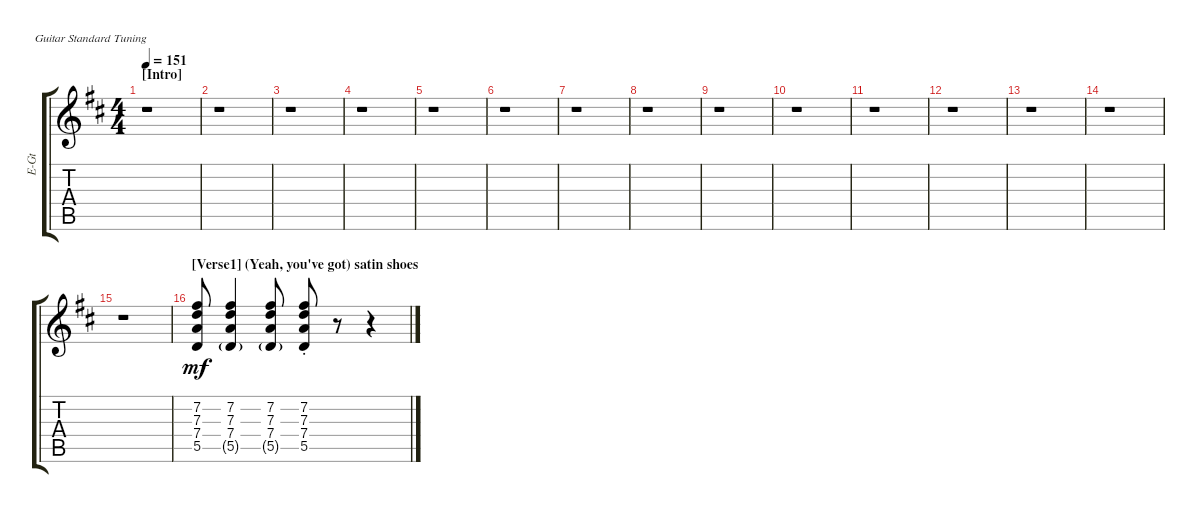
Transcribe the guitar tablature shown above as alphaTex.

\bracketExtendMode groupsimilarinstruments
\track ("Electric Guitar- Mick" "E-Gt") {instrument electricguitarclean}
\staff {score tabs}
\tuning (E4 B3 G3 D3 A2 E2)
\ts (4 4)
\section ("" "[Intro]")
\tempo 151
\clef g2
\ks d
r.1{dy mf instrument electricguitarclean} |
r.1 |
r.1 |
r.1 |
r.1 |
r.1 |
r.1 |
r.1 |
r.1 |
r.1 |
r.1 |
r.1 |
r.1 |
r.1 |
r.1 |
\section ("" "[Verse1] (Yeah, you've got) satin shoes")
(5.5{acc forcenatural} 7.4{acc forcenatural} 7.3{acc forcenatural} 7.2{acc #}).8 (5.5{g acc forcenatural} 7.4{acc forcenatural} 7.3{acc forcenatural} 7.2{acc #}).4 (5.5{g acc forcenatural} 7.4{acc forcenatural} 7.3{acc forcenatural} 7.2{acc #}).8 (5.5{st acc forcenatural} 7.4{st acc forcenatural} 7.3{st acc forcenatural} 7.2{st acc #}).8 r.8 r.4
